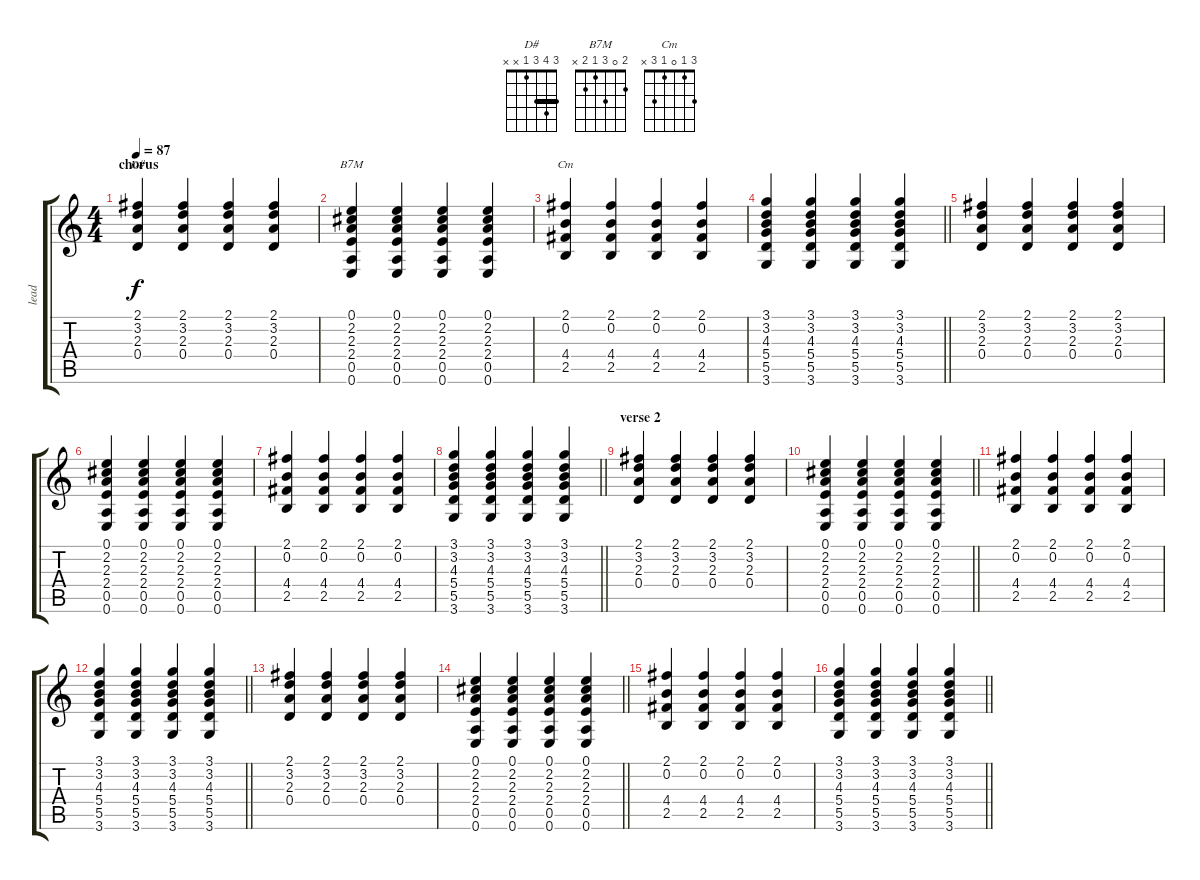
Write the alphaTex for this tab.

\track ("lead" "lead") {instrument acousticguitarsteel}
\staff {score tabs}
\tuning (E4 B3 G3 D3 A2 E2) {hide}
\chord ("D#" 3 4 3 1 x x) {barre 3}
\chord ("B7M" 2 0 3 1 2 x)
\chord ("Cm" 3 1 0 1 3 x)
\ts (4 4)
\section ("" "chorus")
\tempo 87
\clef g2
\ks c
(2.1 3.2 2.3 0.4).4{ch "D#" dy f} (2.1 3.2 2.3 0.4).4 (2.1 3.2 2.3 0.4).4 (2.1 3.2 2.3 0.4).4 |
(0.1 2.2 2.3 2.4 0.5 0.6).4{ch "B7M"} (0.1 2.2 2.3 2.4 0.5 0.6).4 (0.1 2.2 2.3 2.4 0.5 0.6).4 (0.1 2.2 2.3 2.4 0.5 0.6).4 |
(2.1 0.2 4.4 2.5).4{ch "Cm"} (2.1 0.2 4.4 2.5).4 (2.1 0.2 4.4 2.5).4 (2.1 0.2 4.4 2.5).4 |
\barLineRight lightlight
(3.1 3.2 4.3 5.4 5.5 3.6).4 (3.1 3.2 4.3 5.4 5.5 3.6).4 (3.1 3.2 4.3 5.4 5.5 3.6).4 (3.1 3.2 4.3 5.4 5.5 3.6).4 |
(2.1 3.2 2.3 0.4).4 (2.1 3.2 2.3 0.4).4 (2.1 3.2 2.3 0.4).4 (2.1 3.2 2.3 0.4).4 |
(0.1 2.2 2.3 2.4 0.5 0.6).4 (0.1 2.2 2.3 2.4 0.5 0.6).4 (0.1 2.2 2.3 2.4 0.5 0.6).4 (0.1 2.2 2.3 2.4 0.5 0.6).4 |
(2.1 0.2 4.4 2.5).4 (2.1 0.2 4.4 2.5).4 (2.1 0.2 4.4 2.5).4 (2.1 0.2 4.4 2.5).4 |
\barLineRight lightlight
(3.1 3.2 4.3 5.4 5.5 3.6).4 (3.1 3.2 4.3 5.4 5.5 3.6).4 (3.1 3.2 4.3 5.4 5.5 3.6).4 (3.1 3.2 4.3 5.4 5.5 3.6).4 |
\section ("" "verse 2")
(2.1 3.2 2.3 0.4).4 (2.1 3.2 2.3 0.4).4 (2.1 3.2 2.3 0.4).4 (2.1 3.2 2.3 0.4).4 |
\barLineRight lightlight
(0.1 2.2 2.3 2.4 0.5 0.6).4 (0.1 2.2 2.3 2.4 0.5 0.6).4 (0.1 2.2 2.3 2.4 0.5 0.6).4 (0.1 2.2 2.3 2.4 0.5 0.6).4 |
(2.1 0.2 4.4 2.5).4 (2.1 0.2 4.4 2.5).4 (2.1 0.2 4.4 2.5).4 (2.1 0.2 4.4 2.5).4 |
\barLineRight lightlight
(3.1 3.2 4.3 5.4 5.5 3.6).4 (3.1 3.2 4.3 5.4 5.5 3.6).4 (3.1 3.2 4.3 5.4 5.5 3.6).4 (3.1 3.2 4.3 5.4 5.5 3.6).4 |
(2.1 3.2 2.3 0.4).4 (2.1 3.2 2.3 0.4).4 (2.1 3.2 2.3 0.4).4 (2.1 3.2 2.3 0.4).4 |
\barLineRight lightlight
(0.1 2.2 2.3 2.4 0.5 0.6).4 (0.1 2.2 2.3 2.4 0.5 0.6).4 (0.1 2.2 2.3 2.4 0.5 0.6).4 (0.1 2.2 2.3 2.4 0.5 0.6).4 |
(2.1 0.2 4.4 2.5).4 (2.1 0.2 4.4 2.5).4 (2.1 0.2 4.4 2.5).4 (2.1 0.2 4.4 2.5).4 |
\barLineRight lightlight
(3.1 3.2 4.3 5.4 5.5 3.6).4 (3.1 3.2 4.3 5.4 5.5 3.6).4 (3.1 3.2 4.3 5.4 5.5 3.6).4 (3.1 3.2 4.3 5.4 5.5 3.6).4
